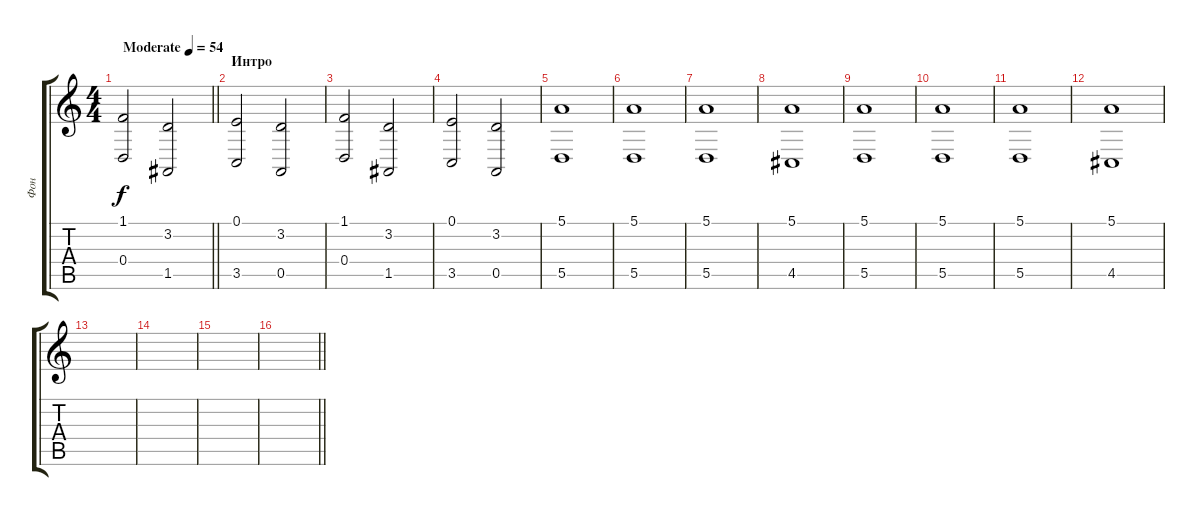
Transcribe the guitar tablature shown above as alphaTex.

\track ("Фон" "Фон") {instrument stringensemble1}
\staff {score tabs}
\tuning (E4 B3 G3 D3 A2 E2) {hide}
\ts (4 4)
\tempo (54 "Moderate")
\clef g2
\barLineRight lightlight
\ks c
(1.1 0.4).2{dy f instrument stringensemble1} (3.2 1.5).2 |
\section ("" "Интро")
(0.1 3.5).2 (3.2 0.5).2 |
(1.1 0.4).2 (3.2 1.5).2 |
(0.1 3.5).2 (3.2 0.5).2 |
(5.1 5.5).1 |
(5.1 5.5).1 |
(5.1 5.5).1 |
(5.1 4.5).1 |
(5.1 5.5).1 |
(5.1 5.5).1 |
(5.1 5.5).1 |
(5.1 4.5).1 |
|
|
|
\barLineRight lightlight
